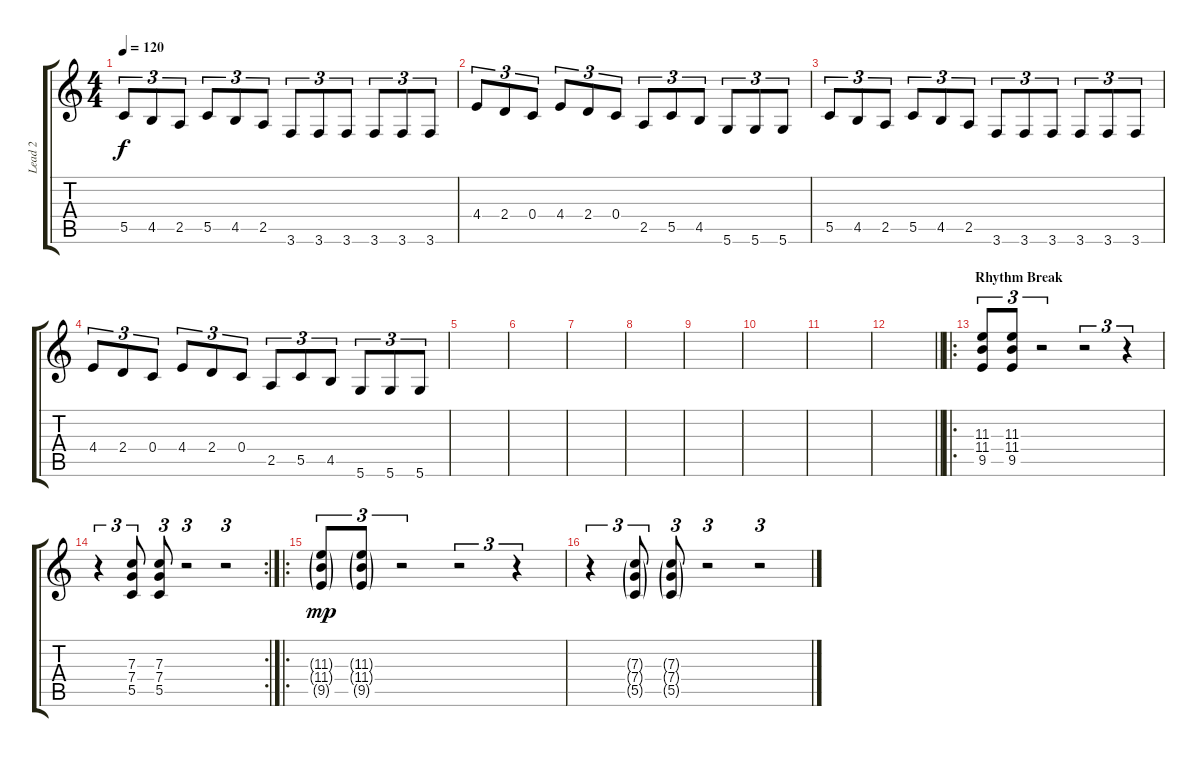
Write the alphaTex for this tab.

\track ("Lead 2" "Lead 2") {instrument distortionguitar}
\staff {score tabs}
\tuning (D4 A3 F3 C3 G2 D2) {hide}
\ts (4 4)
\tempo 120
\clef g2
\ks c
5.5.8{tu (3 2) dy f} 4.5.8{tu (3 2)} 2.5.8{tu (3 2)} 5.5.8{tu (3 2)} 4.5.8{tu (3 2)} 2.5.8{tu (3 2)} 3.6.8{tu (3 2)} 3.6.8{tu (3 2)} 3.6.8{tu (3 2)} 3.6.8{tu (3 2)} 3.6.8{tu (3 2)} 3.6.8{tu (3 2)} |
4.4.8{tu (3 2)} 2.4.8{tu (3 2)} 0.4.8{tu (3 2)} 4.4.8{tu (3 2)} 2.4.8{tu (3 2)} 0.4.8{tu (3 2)} 2.5.8{tu (3 2)} 5.5.8{tu (3 2)} 4.5.8{tu (3 2)} 5.6.8{tu (3 2)} 5.6.8{tu (3 2)} 5.6.8{tu (3 2)} |
5.5.8{tu (3 2)} 4.5.8{tu (3 2)} 2.5.8{tu (3 2)} 5.5.8{tu (3 2)} 4.5.8{tu (3 2)} 2.5.8{tu (3 2)} 3.6.8{tu (3 2)} 3.6.8{tu (3 2)} 3.6.8{tu (3 2)} 3.6.8{tu (3 2)} 3.6.8{tu (3 2)} 3.6.8{tu (3 2)} |
4.4.8{tu (3 2)} 2.4.8{tu (3 2)} 0.4.8{tu (3 2)} 4.4.8{tu (3 2)} 2.4.8{tu (3 2)} 0.4.8{tu (3 2)} 2.5.8{tu (3 2)} 5.5.8{tu (3 2)} 4.5.8{tu (3 2)} 5.6.8{tu (3 2)} 5.6.8{tu (3 2)} 5.6.8{tu (3 2)} |
|
|
|
|
|
|
|
\barLineRight lightlight
|
\ro
\section ("" "Rhythm Break")
(11.3 11.4 9.5).8{tu (3 2)} (11.3 11.4 9.5).8{tu (3 2)} r.2{tu (3 2)} r.2{tu (3 2)} r.4{tu (3 2)} |
\rc 2
r.4{tu (3 2)} (7.3 7.4 5.5).8{tu (3 2)} (7.3 7.4 5.5).8{tu (3 2)} r.2{tu (3 2)} r.2{tu (3 2)} |
\ro
(11.3{g} 11.4{g} 9.5{g}).8{tu (3 2) dy mp} (11.3{g} 11.4{g} 9.5{g}).8{tu (3 2)} r.2{tu (3 2)} r.2{tu (3 2)} r.4{tu (3 2)} |
r.4{tu (3 2)} (7.3{g} 7.4{g} 5.5{g}).8{tu (3 2)} (7.3{g} 7.4{g} 5.5{g}).8{tu (3 2)} r.2{tu (3 2)} r.2{tu (3 2)}
